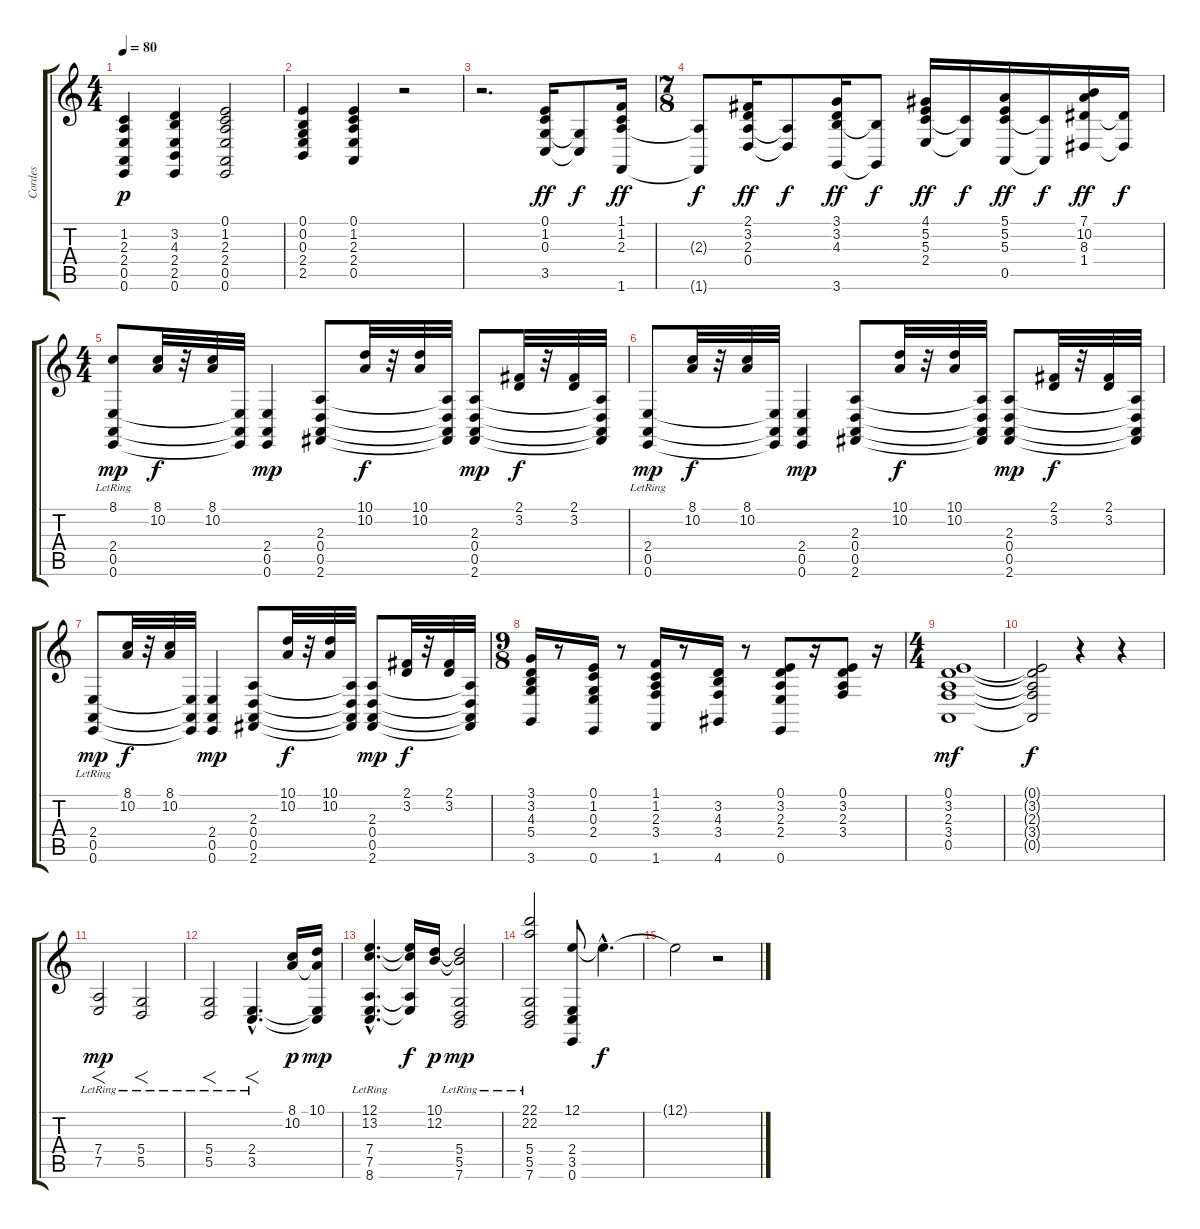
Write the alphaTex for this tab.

\track ("Cordes" "Cordes") {instrument stringensemble1}
\staff {score tabs}
\tuning (E4 B3 G3 D3 A2 E2) {hide}
\ts (4 4)
\tempo 80
\clef g2
\ks c
(1.2 2.3 2.4 0.5 0.6).4{dy p} (3.2 4.3 2.4 2.5 0.6).4 (0.1 1.2 2.3 2.4 0.5 0.6).2 |
(0.1 0.2 0.3 2.4 2.5).4 (0.1 1.2 2.3 2.4 0.5).4 r.2 |
r.2{d} (0.1 1.2 0.3 3.5).16{dy ff} (0.3{t} 3.5{t}).8{dy f} (1.1 1.2 2.3 1.6).16{dy ff} |
\ts (7 8)
(2.3{t} 1.6{t}).8{dy f} (2.1 3.2 2.3 0.4).16{dy ff} (2.3{t} 0.4{t}).8{dy f} (3.1 3.2 4.3 3.6).16{dy ff} (4.3{t} 3.6{t}).8{dy f} (4.1 5.2 5.3 2.4).16{dy ff} (5.3{t} 2.4{t}).16{dy f} (5.1 5.2 5.3 0.5).16{dy ff} (5.3{t} 0.5{t}).16{dy f} (7.1 10.2 8.3 1.4).16{dy ff} (8.3{t} 1.4{t}).16{dy f} |
\ts (4 4)
(8.1{lr} 2.4 0.5{lr} 0.6).8{dy mp} (8.1 10.2).32{dy f} r.32 (8.1 10.2).32 (2.4{t} 0.5{t} 0.6{t}).32 (2.4 0.5 0.6).4{dy mp} (2.3 0.4 0.5 2.6).8 (10.1 10.2).32{dy f} r.32 (10.1 10.2).32 (2.3{t} 0.4{t} 0.5{t} 2.6{t}).32 (2.3 0.4 0.5 2.6).8{dy mp} (2.1 3.2).32{dy f} r.32 (2.1 3.2).32 (2.3{t} 0.4{t} 0.5{t} 2.6{t}).32 |
(2.4 0.5{lr} 0.6).8{dy mp} (8.1 10.2).32{dy f} r.32 (8.1 10.2).32 (2.4{t} 0.5{t} 0.6{t}).32 (2.4 0.5 0.6).4{dy mp} (2.3 0.4 0.5 2.6).8 (10.1 10.2).32{dy f} r.32 (10.1 10.2).32 (2.3{t} 0.4{t} 0.5{t} 2.6{t}).32 (2.3 0.4 0.5 2.6).8{dy mp} (2.1 3.2).32{dy f} r.32 (2.1 3.2).32 (2.3{t} 0.4{t} 0.5{t} 2.6{t}).32 |
(2.4 0.5{lr} 0.6).8{dy mp} (8.1 10.2).32{dy f} r.32 (8.1 10.2).32 (2.4{t} 0.5{t} 0.6{t}).32 (2.4 0.5 0.6).4{dy mp} (2.3 0.4 0.5 2.6).8 (10.1 10.2).32{dy f} r.32 (10.1 10.2).32 (2.3{t} 0.4{t} 0.5{t} 2.6{t}).32 (2.3 0.4 0.5 2.6).8{dy mp} (2.1 3.2).32{dy f} r.32 (2.1 3.2).32 (2.3{t} 0.4{t} 0.5{t} 2.6{t}).32 |
\ts (9 8)
(3.1 3.2 4.3 5.4 3.6).16 r.8 (0.1 1.2 0.3 2.4 0.6).16 r.8 (1.1 1.2 2.3 3.4 1.6).16 r.8 (3.2 4.3 3.4 4.6).16 r.8 (0.1 3.2 2.3 2.4 0.6).8 r.16 (0.1 3.2 2.3 3.4).8 r.16 |
\ts (4 4)
(0.1 3.2 2.3 3.4 0.5).1{dy mf volume 0} |
(0.1{t} 3.2{t} 2.3{t} 3.4{t} 0.5{t}).2{dy f} r.4 r.4{volume 11} |
(7.4{lr} 7.5{lr}).2{f dy mp} (5.4{lr} 5.5{lr}).2{f} |
(5.4{lr} 5.5{lr}).2{f} (2.4{hac lr} 3.5{hac lr}).4{f d} (8.1 10.2).16{dy p} (10.1 10.2{t} 2.4{t} 3.5{t}).16{dy mp} |
(12.1{hac} 13.2{hac} 7.4{hac lr} 7.5{hac lr} 8.6{hac}).4{d} (12.1{t} 13.2{t} 7.4{t} 7.5{t}).16{dy f} (10.1 12.2).16{dy p} (10.1{t} 12.2{t} 5.4{lr} 5.5{lr} 7.6).2{dy mp} |
(22.1 22.2 5.4{lr} 5.5{lr} 7.6).2 (12.1 2.4 3.5 0.6).8 12.1{hac t}.4{d dy f} |
12.1{t}.2{volume 0} r.2
